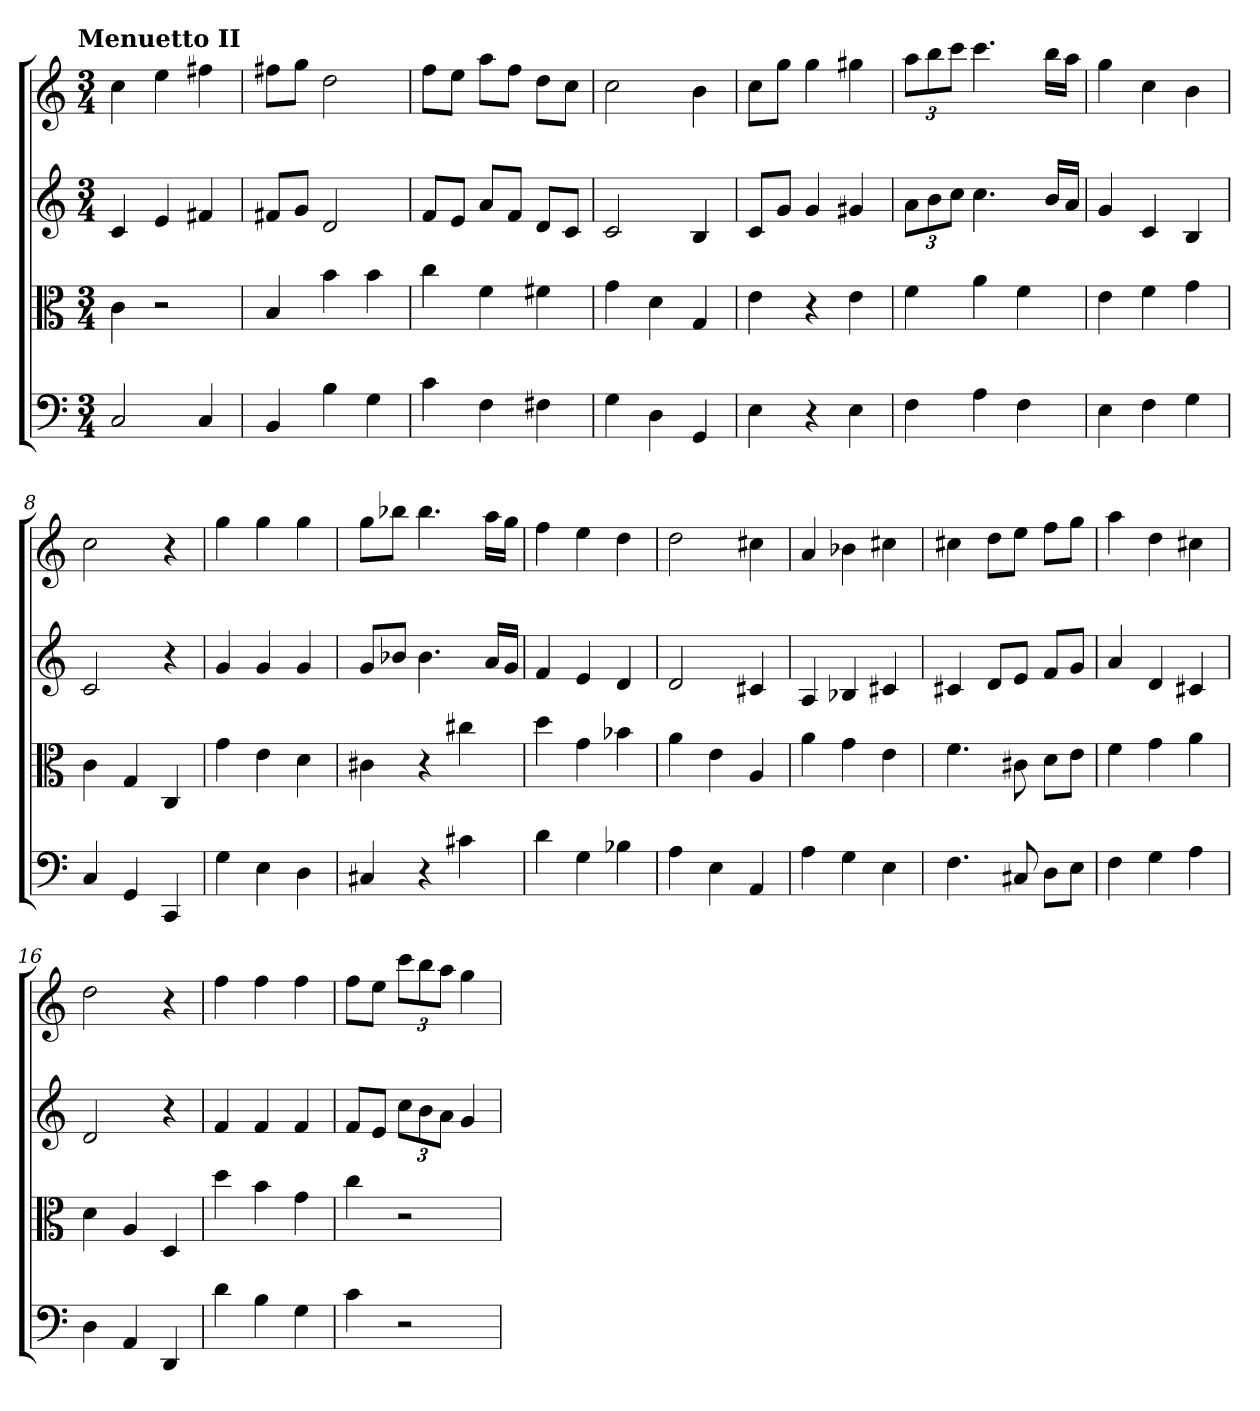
**kern	**kern	**kern	**kern
*part4	*part3	*part2	*part1
*staff4	*staff3	*staff2	*staff1
*clefF4	*clefC3	*clefG2	*clefG2
*k[]	*k[]	*k[]	*k[]
*C:	*C:	*C:	*C:
!!LO:TX:omd:t=Menuetto II
*M3/4	*M3/4	*M3/4	*M3/4
=	=	=	=
2C	4c	4c	4cc
.	2r	4e	4ee
4C	.	4f#X	4ff#X
=2	=2	=2	=2
4BB	4B	8f#X/L	8ff#X\L
.	.	8g/J	8gg\J
4B	4b	2d	2dd
4G	4b	.	.
=3	=3	=3	=3
4c	4cc	8f/L	8ff\L
.	.	8e/J	8ee\J
4F	4f	8a/L	8aa\L
.	.	8f/J	8ff\J
4F#X	4f#X	8d/L	8dd\L
.	.	8c/J	8cc\J
=4	=4	=4	=4
4G	4g	2c	2cc
4D	4d	.	.
4GG	4G	4B	4b
=5	=5	=5	=5
4E	4e	8c/L	8cc\L
.	.	8g/J	8gg\J
4r	4r	4g	4gg
4E	4e	4g#X	4gg#X
=6	=6	=6	=6
4F	4f	12a\L	12aa\L
.	.	12b\	12bb\
.	.	12cc\J	12ccc\J
4A	4a	4.cc	4.ccc
4F	4f	.	.
.	.	16b/LL	16bb\LL
.	.	16a/JJ	16aa\JJ
=7	=7	=7	=7
4E	4e	4g	4gg
4F	4f	4c	4cc
4G	4g	4B	4b
=8	=8	=8	=8
4C	4c	2c	2cc
4GG	4G	.	.
4CC	4C	4r	4r
=9	=9	=9	=9
4G	4g	4g	4gg
4E	4e	4g	4gg
4D	4d	4g	4gg
=10	=10	=10	=10
4C#X	4c#X	8g/L	8gg\L
.	.	8b-X/J	8bb-X\J
4r	4r	4.b-	4.bb-
4c#X	4cc#X	.	.
.	.	16a/LL	16aa\LL
.	.	16g/JJ	16gg\JJ
=11	=11	=11	=11
4d	4dd	4f	4ff
4G	4g	4e	4ee
4B-X	4b-X	4d	4dd
=12	=12	=12	=12
4A	4a	2d	2dd
4E	4e	.	.
4AA	4A	4c#X	4cc#X
=13	=13	=13	=13
4A	4a	4A	4a
4G	4g	4B-X	4b-X
4E	4e	4c#X	4cc#X
=14	=14	=14	=14
4.F	4.f	4c#X	4cc#X
.	.	8d/L	8dd\L
8C#X	8c#X	8e/J	8ee\J
8D\L	8d\L	8f/L	8ff\L
8E\J	8e\J	8g/J	8gg\J
=15	=15	=15	=15
4F	4f	4a	4aa
4G	4g	4d	4dd
4A	4a	4c#X	4cc#X
=16	=16	=16	=16
4D	4d	2d	2dd
4AA	4A	.	.
4DD	4D	4r	4r
=17	=17	=17	=17
4d	4dd	4f	4ff
4B	4b	4f	4ff
4G	4g	4f	4ff
=18	=18	=18	=18
4c	4cc	8f/L	8ff\L
.	.	8e/J	8ee\J
2r	2r	12cc\L	12ccc\L
.	.	12b\	12bb\
.	.	12a\J	12aa\J
.	.	4g	4gg
=	=	=	=
*-	*-	*-	*-
